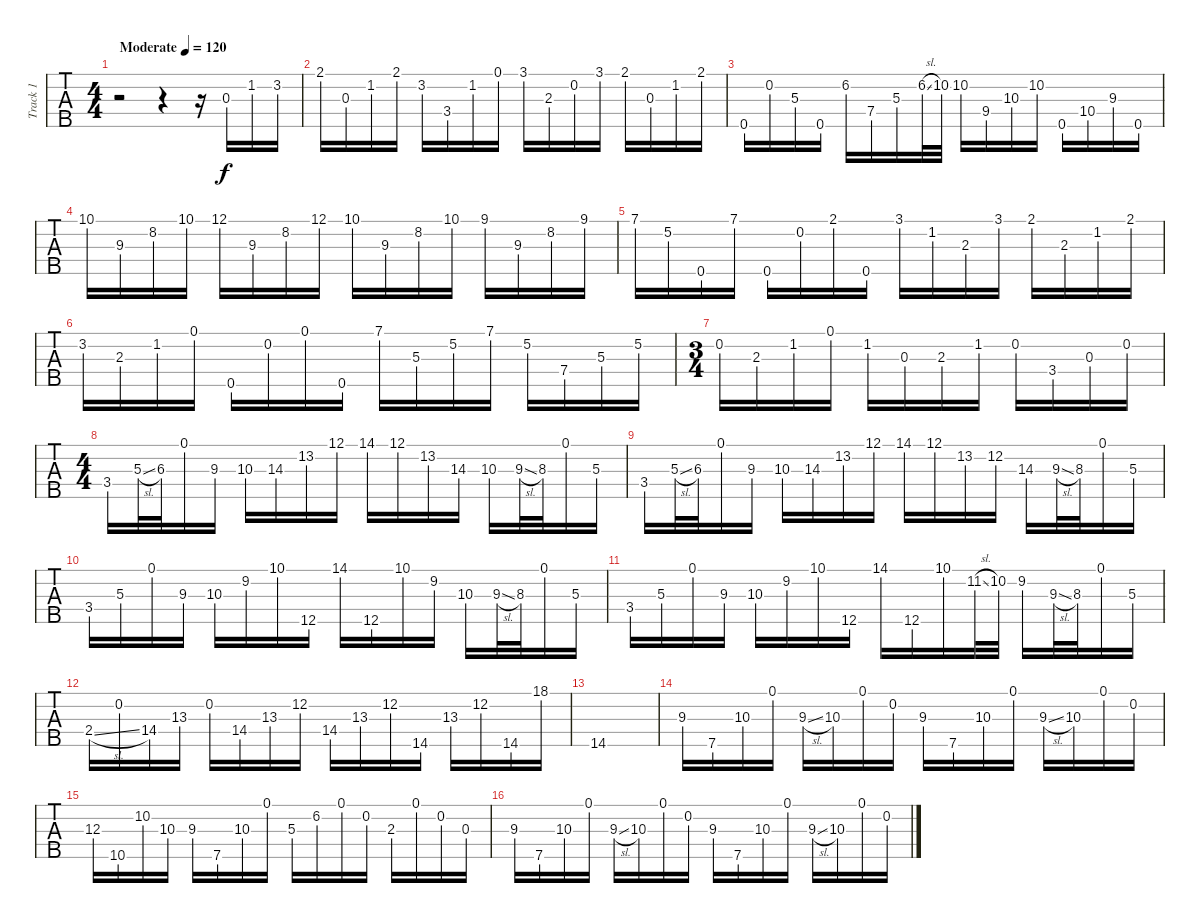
\track ("Track 1" "Track 1") {instrument acousticguitarsteel}
\staff {tabs}
\tuning (D4 B3 G3 D3 G4) {hide}
\ts (4 4)
\tempo (120 "Moderate")
\clef g2
\ks c
r.2{dy f instrument acousticguitarsteel} r.4 r.16 0.3.16 1.2.16 3.2.16 |
2.1.16 0.3.16 1.2.16 2.1.16 3.2.16 3.4.16 1.2.16 0.1.16 3.1.16 2.3.16 0.2.16 3.1.16 2.1.16 0.3.16 1.2.16 2.1.16 |
0.5.16 0.2.16 5.3.16 0.5.16 6.2.16 7.4.16 5.3.16 6.2{sl}.32 10.2.32 10.2.16 9.4.16 10.3.16 10.2.16 0.5.16 10.4.16 9.3.16 0.5.16 |
10.1.16 9.3.16 8.2.16 10.1.16 12.1.16 9.3.16 8.2.16 12.1.16 10.1.16 9.3.16 8.2.16 10.1.16 9.1.16 9.3.16 8.2.16 9.1.16 |
7.1.16 5.2.16 0.5.16 7.1.16 0.5.16 0.2.16 2.1.16 0.5.16 3.1.16 1.2.16 2.3.16 3.1.16 2.1.16 2.3.16 1.2.16 2.1.16 |
3.2.16 2.3.16 1.2.16 0.1.16 0.5.16 0.2.16 0.1.16 0.5.16 7.1.16 5.3.16 5.2.16 7.1.16 5.2.16 7.4.16 5.3.16 5.2.16 |
\ts (3 4)
0.2.16 2.3.16 1.2.16 0.1.16 1.2.16 0.3.16 2.3.16 1.2.16 0.2.16 3.4.16 0.3.16 0.2.16 |
\ts (4 4)
3.4.16 5.3{sl}.32 6.3.32 0.1.16 9.3.16 10.3.16 14.3.16 13.2.16 12.1.16 14.1.16 12.1.16 13.2.16 14.3.16 10.3.16 9.3{sl}.32 8.3.32 0.1.16 5.3.16 |
3.4.16 5.3{sl}.32 6.3.32 0.1.16 9.3.16 10.3.16 14.3.16 13.2.16 12.1.16 14.1.16 12.1.16 13.2.16 12.2.16 14.3.16 9.3{sl}.32 8.3.32 0.1.16 5.3.16 |
3.4.16 5.3.16 0.1.16 9.3.16 10.3.16 9.2.16 10.1.16 12.5.16 14.1.16 12.5.16 10.1.16 9.2.16 10.3.16 9.3{sl}.32 8.3.32 0.1.16 5.3.16 |
3.4.16 5.3.16 0.1.16 9.3.16 10.3.16 9.2.16 10.1.16 12.5.16 14.1.16 12.5.16 10.1.16 11.2{sl}.32 10.2.32 9.2.16 9.3{sl}.32 8.3.32 0.1.16 5.3.16 |
2.4{sl}.16 0.2.16 14.4.16 13.3.16 0.2.16 14.4.16 13.3.16 12.2.16 14.4.16 13.3.16 12.2.16 14.5.16 13.3.16 12.2.16 14.5.16 18.1.16 |
14.5.1 |
9.3.16 7.5.16 10.3.16 0.1.16 9.3{sl}.16 10.3.16 0.1.16 0.2.16 9.3.16 7.5.16 10.3.16 0.1.16 9.3{sl}.16 10.3.16 0.1.16 0.2.16 |
12.3.16 10.5.16 10.2.16 10.3.16 9.3.16 7.5.16 10.3.16 0.1.16 5.3.16 6.2.16 0.1.16 0.2.16 2.3.16 0.1.16 0.2.16 0.3.16 |
9.3.16 7.5.16 10.3.16 0.1.16 9.3{sl}.16 10.3.16 0.1.16 0.2.16 9.3.16 7.5.16 10.3.16 0.1.16 9.3{sl}.16 10.3.16 0.1.16 0.2.16
